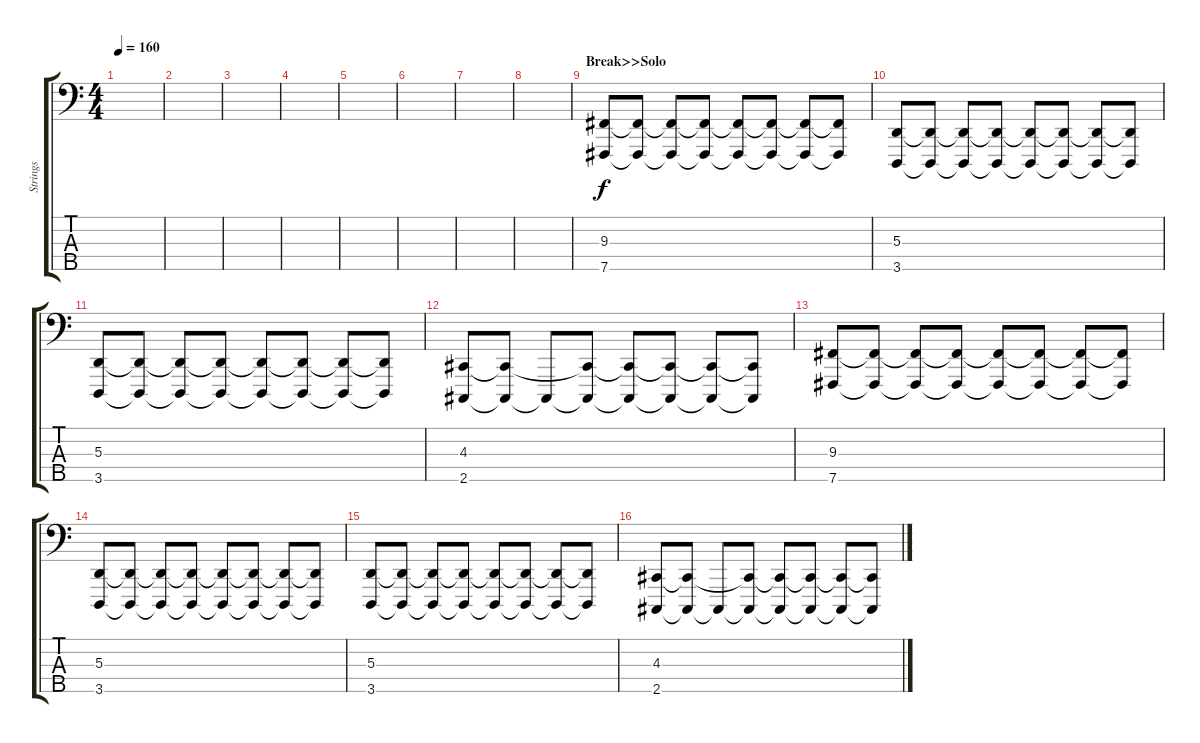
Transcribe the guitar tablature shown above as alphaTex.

\track ("Strings" "Strings") {instrument stringensemble1}
\staff {score tabs}
\tuning (G2 D2 A1 E1 B0) {hide}
\ts (4 4)
\tempo 160
\clef f4
\ks c
|
|
|
|
|
|
|
|
\section ("" "Break>>Solo")
(9.3 7.5).8{volume 16} (9.3{t} 7.5{t}).8 (9.3{t} 7.5{t}).8 (9.3{t} 7.5{t}).8 (9.3{t} 7.5{t}).8 (9.3{t} 7.5{t}).8 (9.3{t} 7.5{t}).8 (9.3{t} 7.5{t}).8 |
(5.3 3.5).8 (5.3{t} 3.5{t}).8 (5.3{t} 3.5{t}).8 (5.3{t} 3.5{t}).8 (5.3{t} 3.5{t}).8 (5.3{t} 3.5{t}).8 (5.3{t} 3.5{t}).8 (5.3{t} 3.5{t}).8 |
(5.3 3.5).8 (5.3{t} 3.5{t}).8 (5.3{t} 3.5{t}).8 (5.3{t} 3.5{t}).8 (5.3{t} 3.5{t}).8 (5.3{t} 3.5{t}).8 (5.3{t} 3.5{t}).8 (5.3{t} 3.5{t}).8 |
(4.3 2.5).8 (4.3{t} 2.5{t}).8 2.5{t}.8 (4.3{t} 2.5{t}).8 (4.3{t} 2.5{t}).8 (4.3{t} 2.5{t}).8 (4.3{t} 2.5{t}).8 (4.3{t} 2.5{t}).8 |
(9.3 7.5).8 (9.3{t} 7.5{t}).8 (9.3{t} 7.5{t}).8 (9.3{t} 7.5{t}).8 (9.3{t} 7.5{t}).8 (9.3{t} 7.5{t}).8 (9.3{t} 7.5{t}).8 (9.3{t} 7.5{t}).8 |
(5.3 3.5).8 (5.3{t} 3.5{t}).8 (5.3{t} 3.5{t}).8 (5.3{t} 3.5{t}).8 (5.3{t} 3.5{t}).8 (5.3{t} 3.5{t}).8 (5.3{t} 3.5{t}).8 (5.3{t} 3.5{t}).8 |
(5.3 3.5).8 (5.3{t} 3.5{t}).8 (5.3{t} 3.5{t}).8 (5.3{t} 3.5{t}).8 (5.3{t} 3.5{t}).8 (5.3{t} 3.5{t}).8 (5.3{t} 3.5{t}).8 (5.3{t} 3.5{t}).8 |
(4.3 2.5).8 (4.3{t} 2.5{t}).8 2.5{t}.8 (4.3{t} 2.5{t}).8 (4.3{t} 2.5{t}).8 (4.3{t} 2.5{t}).8 (4.3{t} 2.5{t}).8 (4.3{t} 2.5{t}).8
